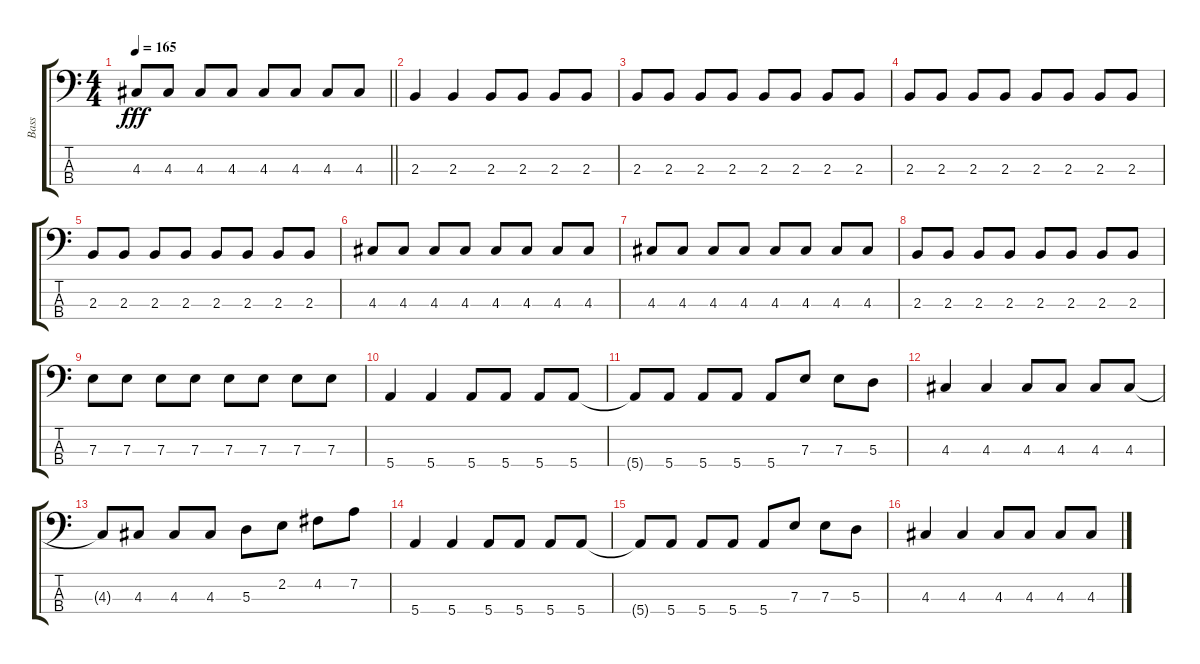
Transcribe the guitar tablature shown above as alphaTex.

\track ("Bass" "Bass") {instrument electricbassfinger}
\staff {score tabs}
\tuning (G2 D2 A1 E1) {hide}
\ts (4 4)
\tempo 165
\clef f4
\barLineRight lightlight
\ks c
4.3.8{dy fff} 4.3.8 4.3.8 4.3.8 4.3.8 4.3.8 4.3.8 4.3.8 |
2.3.4 2.3.4 2.3.8 2.3.8 2.3.8 2.3.8 |
2.3.8 2.3.8 2.3.8 2.3.8 2.3.8 2.3.8 2.3.8 2.3.8 |
2.3.8 2.3.8 2.3.8 2.3.8 2.3.8 2.3.8 2.3.8 2.3.8 |
2.3.8 2.3.8 2.3.8 2.3.8 2.3.8 2.3.8 2.3.8 2.3.8 |
4.3.8 4.3.8 4.3.8 4.3.8 4.3.8 4.3.8 4.3.8 4.3.8 |
4.3.8 4.3.8 4.3.8 4.3.8 4.3.8 4.3.8 4.3.8 4.3.8 |
2.3.8 2.3.8 2.3.8 2.3.8 2.3.8 2.3.8 2.3.8 2.3.8 |
7.3.8 7.3.8 7.3.8 7.3.8 7.3.8 7.3.8 7.3.8 7.3.8 |
5.4.4 5.4.4 5.4.8 5.4.8 5.4.8 5.4.8 |
5.4{t}.8 5.4.8 5.4.8 5.4.8 5.4.8 7.3.8 7.3.8 5.3.8 |
4.3.4 4.3.4 4.3.8 4.3.8 4.3.8 4.3.8 |
4.3{t}.8 4.3.8 4.3.8 4.3.8 5.3.8 2.2.8 4.2.8 7.2.8 |
5.4.4 5.4.4 5.4.8 5.4.8 5.4.8 5.4.8 |
5.4{t}.8 5.4.8 5.4.8 5.4.8 5.4.8 7.3.8 7.3.8 5.3.8 |
4.3.4 4.3.4 4.3.8 4.3.8 4.3.8 4.3.8
